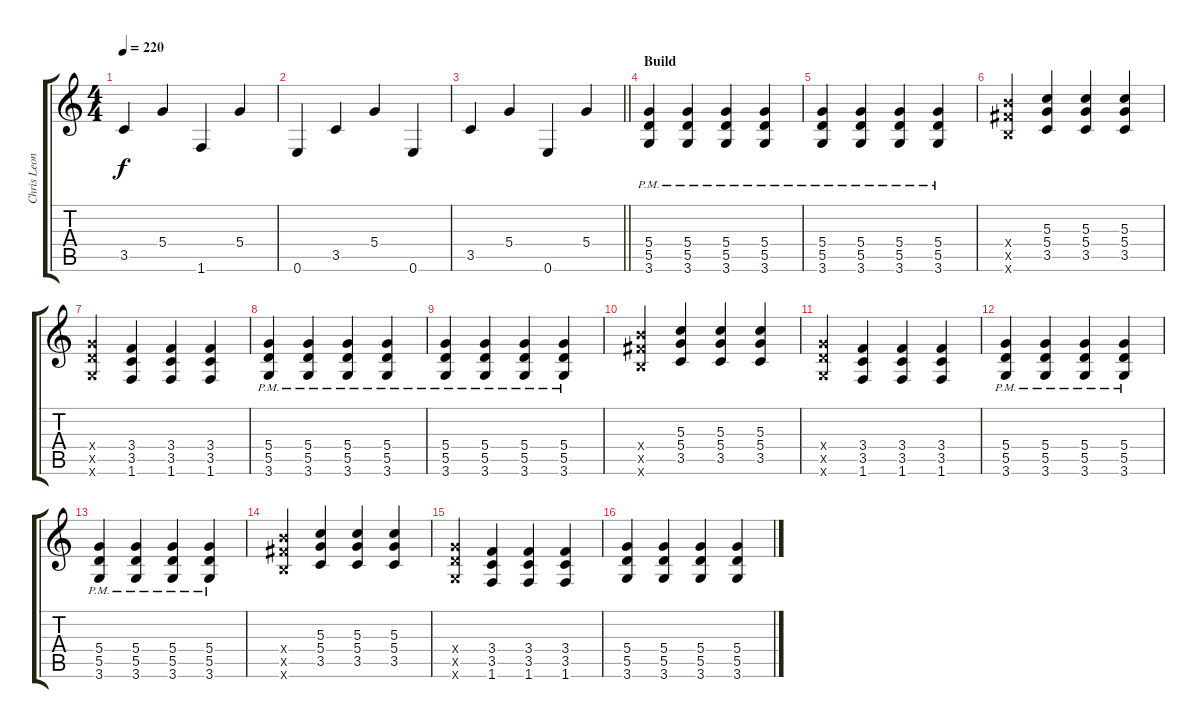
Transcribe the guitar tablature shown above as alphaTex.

\track ("Chris Leonard" "Chris Leon") {instrument overdrivenguitar}
\staff {score tabs}
\tuning (E4 B3 G3 D3 A2 E2) {hide}
\ts (4 4)
\tempo 220
\clef g2
\ks c
3.5.4{dy f} 5.4.4 1.6.4 5.4.4 |
0.6.4 3.5.4 5.4.4 0.6.4 |
\barLineRight lightlight
3.5.4 5.4.4 0.6.4 5.4.4 |
\section ("" "Build")
(5.4{pm} 5.5{pm} 3.6{pm}).4 (5.4{pm} 5.5{pm} 3.6{pm}).4 (5.4{pm} 5.5{pm} 3.6{pm}).4 (5.4{pm} 5.5{pm} 3.6{pm}).4 |
(5.4{pm} 5.5{pm} 3.6{pm}).4 (5.4{pm} 5.5{pm} 3.6{pm}).4 (5.4{pm} 5.5{pm} 3.6{pm}).4 (5.4{pm} 5.5{pm} 3.6{pm}).4 |
(9.4{x} 9.5{x} 7.6{x}).4 (5.3 5.4 3.5).4 (5.3 5.4 3.5).4 (5.3 5.4 3.5).4 |
(5.4{x} 5.5{x} 3.6{x}).4 (3.4 3.5 1.6).4 (3.4 3.5 1.6).4 (3.4 3.5 1.6).4 |
(5.4{pm} 5.5{pm} 3.6{pm}).4 (5.4{pm} 5.5{pm} 3.6{pm}).4 (5.4{pm} 5.5{pm} 3.6{pm}).4 (5.4{pm} 5.5{pm} 3.6{pm}).4 |
(5.4{pm} 5.5{pm} 3.6{pm}).4 (5.4{pm} 5.5{pm} 3.6{pm}).4 (5.4{pm} 5.5{pm} 3.6{pm}).4 (5.4{pm} 5.5{pm} 3.6{pm}).4 |
(9.4{x} 9.5{x} 7.6{x}).4 (5.3 5.4 3.5).4 (5.3 5.4 3.5).4 (5.3 5.4 3.5).4 |
(5.4{x} 5.5{x} 3.6{x}).4 (3.4 3.5 1.6).4 (3.4 3.5 1.6).4 (3.4 3.5 1.6).4 |
(5.4{pm} 5.5{pm} 3.6{pm}).4 (5.4{pm} 5.5{pm} 3.6{pm}).4 (5.4{pm} 5.5{pm} 3.6{pm}).4 (5.4{pm} 5.5{pm} 3.6{pm}).4 |
(5.4{pm} 5.5{pm} 3.6{pm}).4 (5.4{pm} 5.5{pm} 3.6{pm}).4 (5.4{pm} 5.5{pm} 3.6{pm}).4 (5.4{pm} 5.5{pm} 3.6{pm}).4 |
(9.4{x} 9.5{x} 7.6{x}).4 (5.3 5.4 3.5).4 (5.3 5.4 3.5).4 (5.3 5.4 3.5).4 |
(5.4{x} 5.5{x} 3.6{x}).4 (3.4 3.5 1.6).4 (3.4 3.5 1.6).4 (3.4 3.5 1.6).4 |
(5.4 5.5 3.6).4 (5.4 5.5 3.6).4 (5.4 5.5 3.6).4 (5.4 5.5 3.6).4
